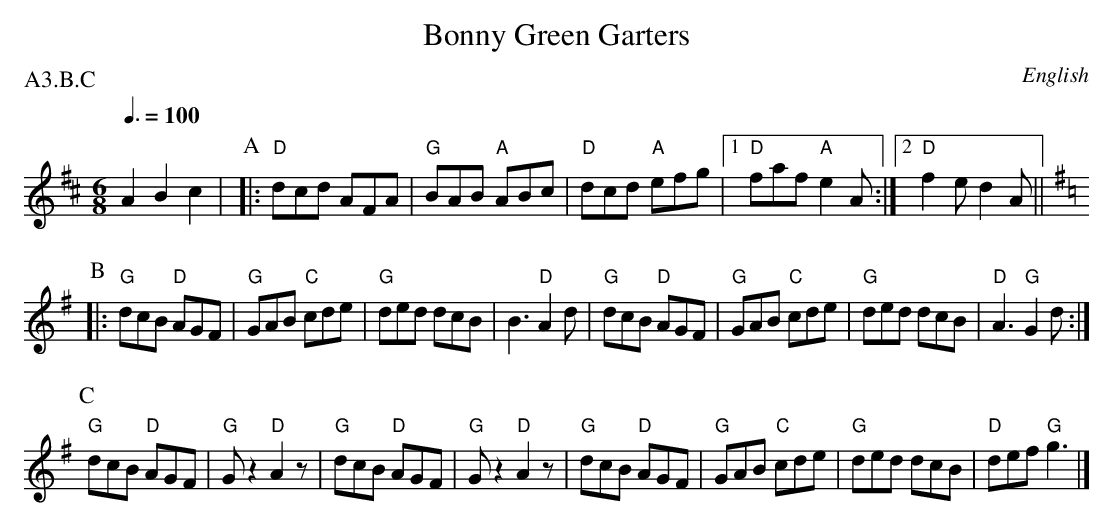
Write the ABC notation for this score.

X:1
T:Bonny Green Garters
M:6/8
L:1/8
O:English
P:A3.B.C
K:D
Q:3/8=100
A2B2c2 |\
P:A
|: "D" dcd AFA | "G" BAB "A" ABc  | "D" dcd "A" efg |\
[1 "D" faf "A" e2 A :|\
[2 "D" f2 e d2 A ||
K:G
P:B
|: "G" dcB "D" AGF | "G" GAB "C" cde | "G" ded dcB | B3 "D" A2 d |\
"G" dcB "D" AGF | "G" GAB "C" cde | "G" ded dcB | "D" A3 "G" G2 d :|
P:C
"G" dcB "D" AGF | "G" G z2 "D" A2 z | "G" dcB "D" AGF | "G" G z2 "D" A2 z |\
"G" dcB "D" AGF | "G" GAB "C" cde | "G" ded dcB | "D" def "G" g3 |]
